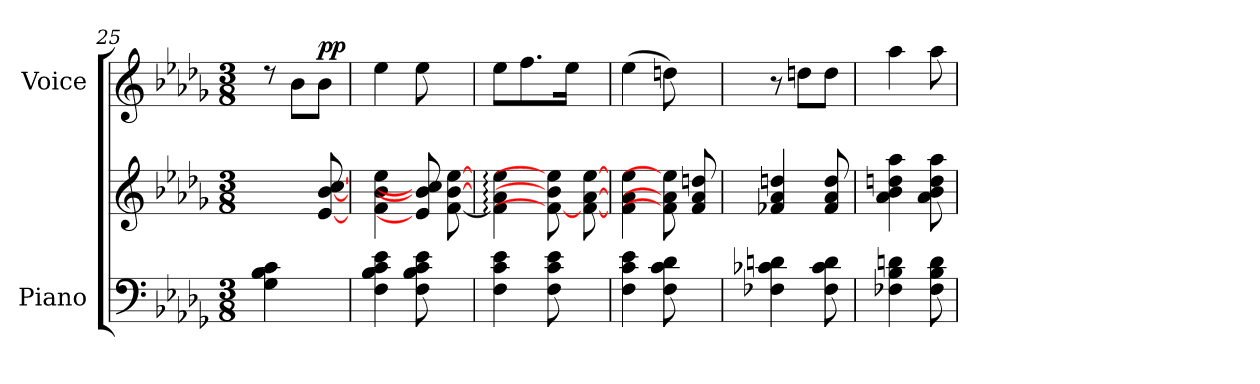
**kern	**kern	**kern	**dynam
*part2	*part2	*part1	*part1
*staff3	*staff2	*staff1	*staff1
*I"Piano	*	*I"Voice	*
*I'Piano	*	*I'Voice	*
*clefF4	*clefG2	*clefG2	*
*k[b-e-a-d-g-]	*k[b-e-a-d-g-]	*k[b-e-a-d-g-]	*
*M3/8	*M3/8	*M3/8	*
=25	=25	=25	=25
4G-\ 4B-\ 4c\	4ryy	8rcc	.
.	.	8b-\L	.
!	!	!	!LO:DY:a
8ryy	[8e-/ [8b-/ [8cc/	8b-Z<\J	pp
=26	=26	=26	=26
4F\ 4B-\ 4c\ 4e-\	4f\ 4b-\ 4ee-\	4ee-Z<\	.
8F\ 8B-\ 8c\ 8e-\	8e-/] 8b-/] 8cc/]	8ee-\	.
8ryy	[<8f\ [8b-\ [8ee-\	8ryy	.
=27	=27	=27	=27
4F\ 4c\ 4e-\	4f\]: 4a-\: 4ee-\:	8ee-\L	.
.	.	8.ff\	.
8F\ 8c\ 8e-\	8f\_ 8b-\] 8ee-\]	.	.
.	.	16ee-\Jk	.
8ryy	[8f\ [8a-\ [8ee-\	8ryy	.
=28	=28	=28	=28
4F\ 4c\ 4e-\	4f\ 4a-\ 4ee-\	(>4ee-\	.
8F\ 8c\ 8d-\	8f\] 8a-\] 8ee-\]	8ddn\)	.
8ryy	8f/ 8a-/ 8ddn/	8ryy	.
!!LO:LB:g=z
=29	=29	=29	=29
4F-X\ 4c-X\ 4dn\	4f-X/ 4a-/ 4ddn/	8r	.
.	.	8ddn\L	.
8F-\ 8c-\ 8d\	8f-/ 8a-/ 8dd/	8ddZ<\J	.
=30	=30	=30	=30
4F-X\ 4B-\ 4dn\	4a-\ 4b-\ 4ddn\ 4aa-\	4aa-\	.
8F-\ 8B-\ 8d\	8a-\ 8b-\ 8dd\ 8aa-\	8aa-\	.
=	=	=	=
*-	*-	*-	*-
